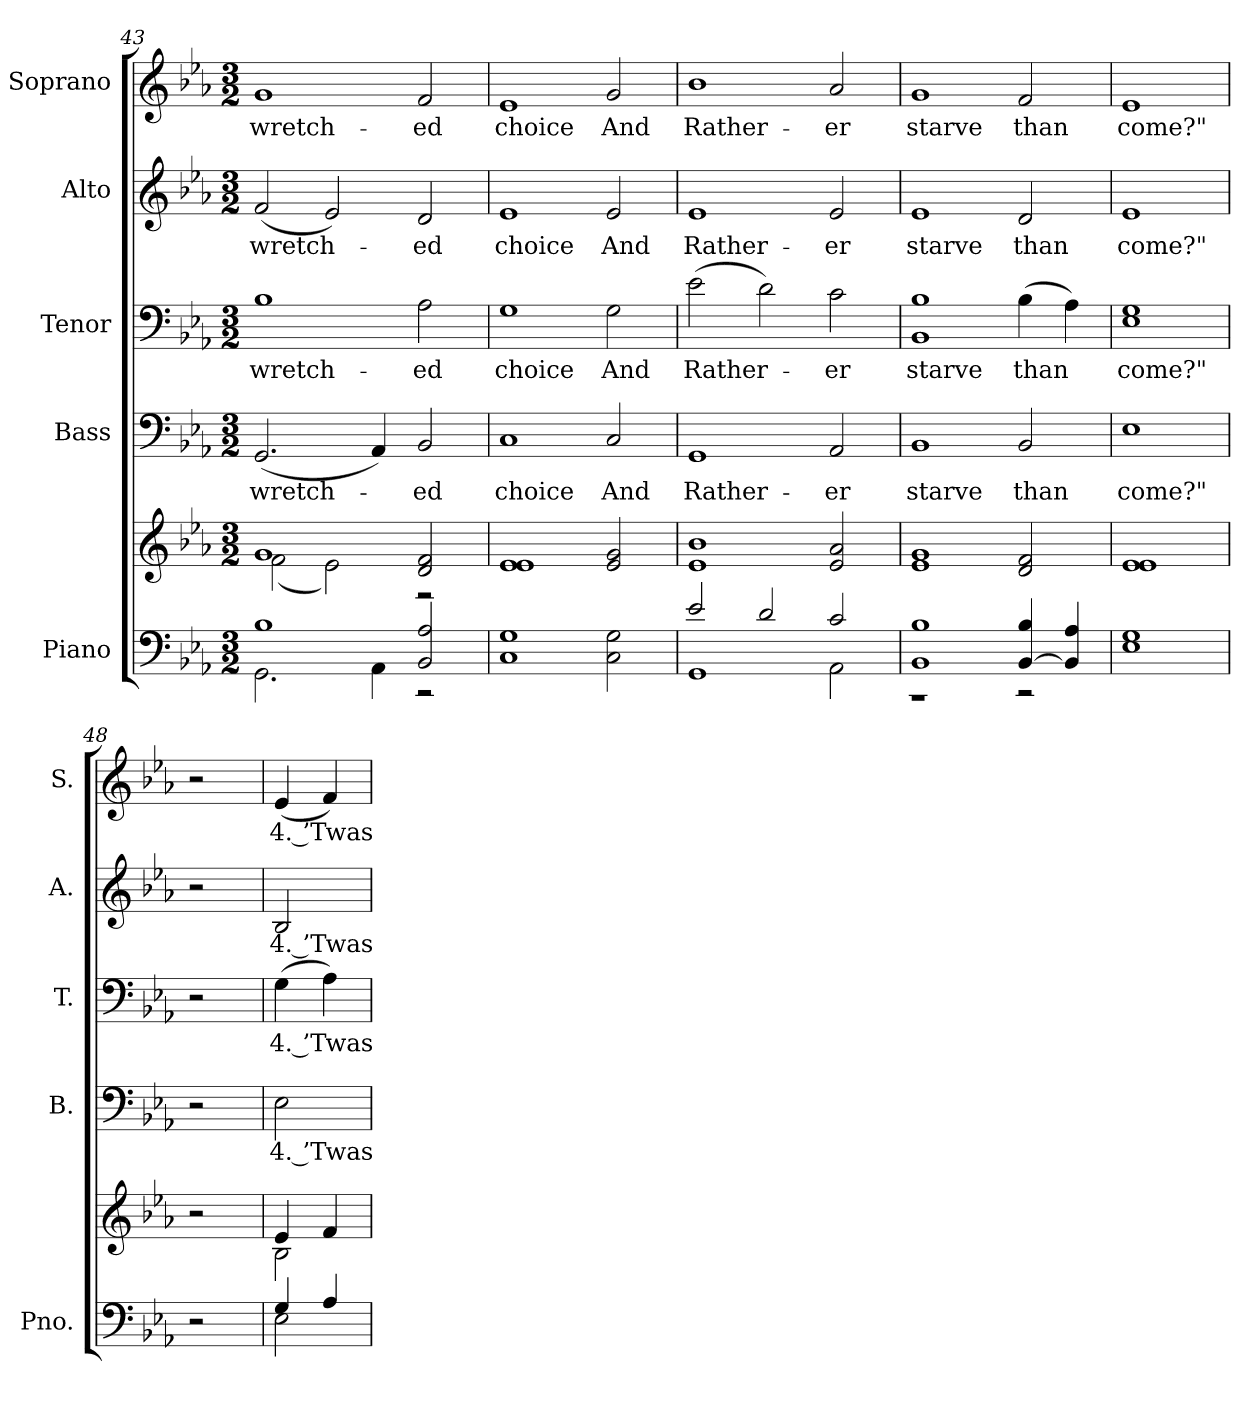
**kern	**kern	**kern	**text	**kern	**text	**kern	**text	**kern	**text
*part5	*part5	*part4	*part4	*part3	*part3	*part2	*part2	*part1	*part1
*staff6	*staff5	*staff4	*staff4	*staff3	*staff3	*staff2	*staff2	*staff1	*staff1
*I"Piano	*	*I"Bass	*	*I"Tenor	*	*I"Alto	*	*I"Soprano	*
*I'Pno.	*	*I'B.	*	*I'T.	*	*I'A.	*	*I'S.	*
*clefF4	*clefG2	*clefF4	*	*clefF4	*	*clefG2	*	*clefG2	*
*k[b-e-a-]	*k[b-e-a-]	*k[b-e-a-]	*	*k[b-e-a-]	*	*k[b-e-a-]	*	*k[b-e-a-]	*
*E-:	*E-:	*E-:	*	*E-:	*	*E-:	*	*E-:	*
*M3/2	*M3/2	*M3/2	*	*M3/2	*	*M3/2	*	*M3/2	*
=43	=43	=43	=43	=43	=43	=43	=43	=43	=43
*^	*^	*	*	*	*	*	*	*	*
!	!	!	!	!	!LO:LY:b:color=#000000	!	!	!	!	!	!
!	!	!	!	!	!	!	!LO:LY:b:color=#000000	!	!	!	!
!	!	!	!	!	!	!	!	!	!LO:LY:b:color=#000000	!	!
!	!	!	!	!	!	!	!	!	!	!	!LO:LY:b:color=#000000
1B-i	2.GGi\	1gi	(2fi\	(2.GGi/	wretch-	1B-i	wretch-	(2fi/	wretch-	1gi	wretch-
.	.	.	2e-i\)	.	.	.	.	2e-i/)	.	.	.
.	4AA-i\	.	.	4AA-i/)	.	.	.	.	.	.	.
!	!	!	!	!	!LO:LY:b:color=#000000	!	!	!	!	!	!
!	!	!	!	!	!	!	!LO:LY:b:color=#000000	!	!	!	!
!	!	!	!	!	!	!	!	!	!LO:LY:b:color=#000000	!	!
!	!	!	!	!	!	!	!	!	!	!	!LO:LY:b:color=#000000
2BB-i/ 2A-i	2r	2di/ 2fi	2r	2BB-i/	-ed	2A-i\	-ed	2di/	-ed	2fi/	-ed
*v	*v	*	*	*	*	*	*	*	*	*	*
*	*v	*v	*	*	*	*	*	*	*	*
!!LO:PB:g=z
=44	=44	=44	=44	=44	=44	=44	=44	=44	=44
*^	*^	*	*	*	*	*	*	*	*
!	!	!	!	!	!LO:LY:b:color=#000000	!	!	!	!	!	!
*v	*v	*	*	*	*	*	*	*	*	*	*
*	*v	*v	*	*	*	*	*	*	*	*
*^	*^	*	*	*	*	*	*	*	*
!	!	!	!	!	!	!	!LO:LY:b:color=#000000	!	!	!	!
*v	*v	*	*	*	*	*	*	*	*	*	*
*	*v	*v	*	*	*	*	*	*	*	*
*^	*^	*	*	*	*	*	*	*	*
!	!	!	!	!	!	!	!	!	!LO:LY:b:color=#000000	!	!
*v	*v	*	*	*	*	*	*	*	*	*	*
*	*v	*v	*	*	*	*	*	*	*	*
*^	*^	*	*	*	*	*	*	*	*
!	!	!	!	!	!	!	!	!	!	!	!LO:LY:b:color=#000000
*v	*v	*	*	*	*	*	*	*	*	*	*
*	*v	*v	*	*	*	*	*	*	*	*
1Ci 1Gi	1e-i 1e-i	1Ci	choice	1Gi	choice	1e-i	choice	1e-i	choice
!	!	!	!LO:LY:b:color=#000000	!	!	!	!	!	!
!	!	!	!	!	!LO:LY:b:color=#000000	!	!	!	!
!	!	!	!	!	!	!	!LO:LY:b:color=#000000	!	!
!	!	!	!	!	!	!	!	!	!LO:LY:b:color=#000000
2Ci\ 2Gi	2e-i/ 2gi	2Ci/	And	2Gi\	And	2e-i/	And	2gi/	And
=45	=45	=45	=45	=45	=45	=45	=45	=45	=45
*^	*	*	*	*	*	*	*	*	*
!	!	!	!	!LO:LY:b:color=#000000	!	!	!	!	!	!
!	!	!	!	!	!	!LO:LY:b:color=#000000	!	!	!	!
!	!	!	!	!	!	!	!	!LO:LY:b:color=#000000	!	!
!	!	!	!	!	!	!	!	!	!	!LO:LY:b:color=#000000
2e-i/	1GGi	1e-i 1b-i	1GGi	Rather-	(2e-i\	Rather-	1e-i	Rather-	1b-i	Rather-
2di/	.	.	.	.	2di\)	.	.	.	.	.
!	!	!	!	!LO:LY:b:color=#000000	!	!	!	!	!	!
!	!	!	!	!	!	!LO:LY:b:color=#000000	!	!	!	!
!	!	!	!	!	!	!	!	!LO:LY:b:color=#000000	!	!
!	!	!	!	!	!	!	!	!	!	!LO:LY:b:color=#000000
2ci/	2AA-i\	2e-i/ 2a-i	2AA-i/	-er	2ci\	-er	2e-i/	-er	2a-i/	-er
=46	=46	=46	=46	=46	=46	=46	=46	=46	=46	=46
!	!	!	!	!LO:LY:b:color=#000000	!	!	!	!	!	!
!	!	!	!	!	!	!LO:LY:b:color=#000000	!	!	!	!
!	!	!	!	!	!	!	!	!LO:LY:b:color=#000000	!	!
!	!	!	!	!	!	!	!	!	!	!LO:LY:b:color=#000000
1BB-i 1B-i	1r	1e-i 1gi	1BB-i	starve	1BB-i 1B-i	starve	1e-i	starve	1gi	starve
!	!	!	!	!LO:LY:b:color=#000000	!	!	!	!	!	!
!	!	!	!	!	!	!LO:LY:b:color=#000000	!	!	!	!
!	!	!	!	!	!	!	!	!LO:LY:b:color=#000000	!	!
!	!	!	!	!	!	!	!	!	!	!LO:LY:b:color=#000000
[>4BB-i/ 4B-i	2r	2di/ 2fi	2BB-i/	than	(4B-i\	than	2di/	than	2fi/	than
4BB-i/] 4A-i	.	.	.	.	4A-i\)	.	.	.	.	.
*v	*v	*	*	*	*	*	*	*	*	*
=47	=47	=47	=47	=47	=47	=47	=47	=47	=47
!	!	!	!LO:LY:b:color=#000000	!	!	!	!	!	!
!	!	!	!	!	!LO:LY:b:color=#000000	!	!	!	!
!	!	!	!	!	!	!	!LO:LY:b:color=#000000	!	!
!	!	!	!	!	!	!	!	!	!LO:LY:b:color=#000000
1E-i 1Gi	1e-i 1e-i	1E-i	come?"	1E-i 1Gi	come?"	1e-i	come?"	1e-i	come?"
=48	=48	=48	=48	=48	=48	=48	=48	=48	=48
2r	2r	2r	.	2r	.	2r	.	2r	.
=49	=49	=49	=49	=49	=49	=49	=49	=49	=49
*^	*^	*	*	*	*	*	*	*	*
!	!	!	!	!	!LO:LY:b:color=#000000	!	!	!	!	!	!
!	!	!	!	!	!	!	!LO:LY:b:color=#000000	!	!	!	!
!	!	!	!	!	!	!	!	!	!LO:LY:b:color=#000000	!	!
!	!	!	!	!	!	!	!	!	!	!	!LO:LY:b:color=#000000
4Gi/	2E-i\	4e-i/	2B-i\	2E-i\	4. ’Twas	(4Gi\	4. ’Twas	2B-i/	4. ’Twas	(4e-i/	4. ’Twas
4A-i/	.	4fi/	.	.	.	4A-i\)	.	.	.	4fi/)	.
*v	*v	*	*	*	*	*	*	*	*	*	*
*	*v	*v	*	*	*	*	*	*	*	*
=	=	=	=	=	=	=	=	=	=
*-	*-	*-	*-	*-	*-	*-	*-	*-	*-
